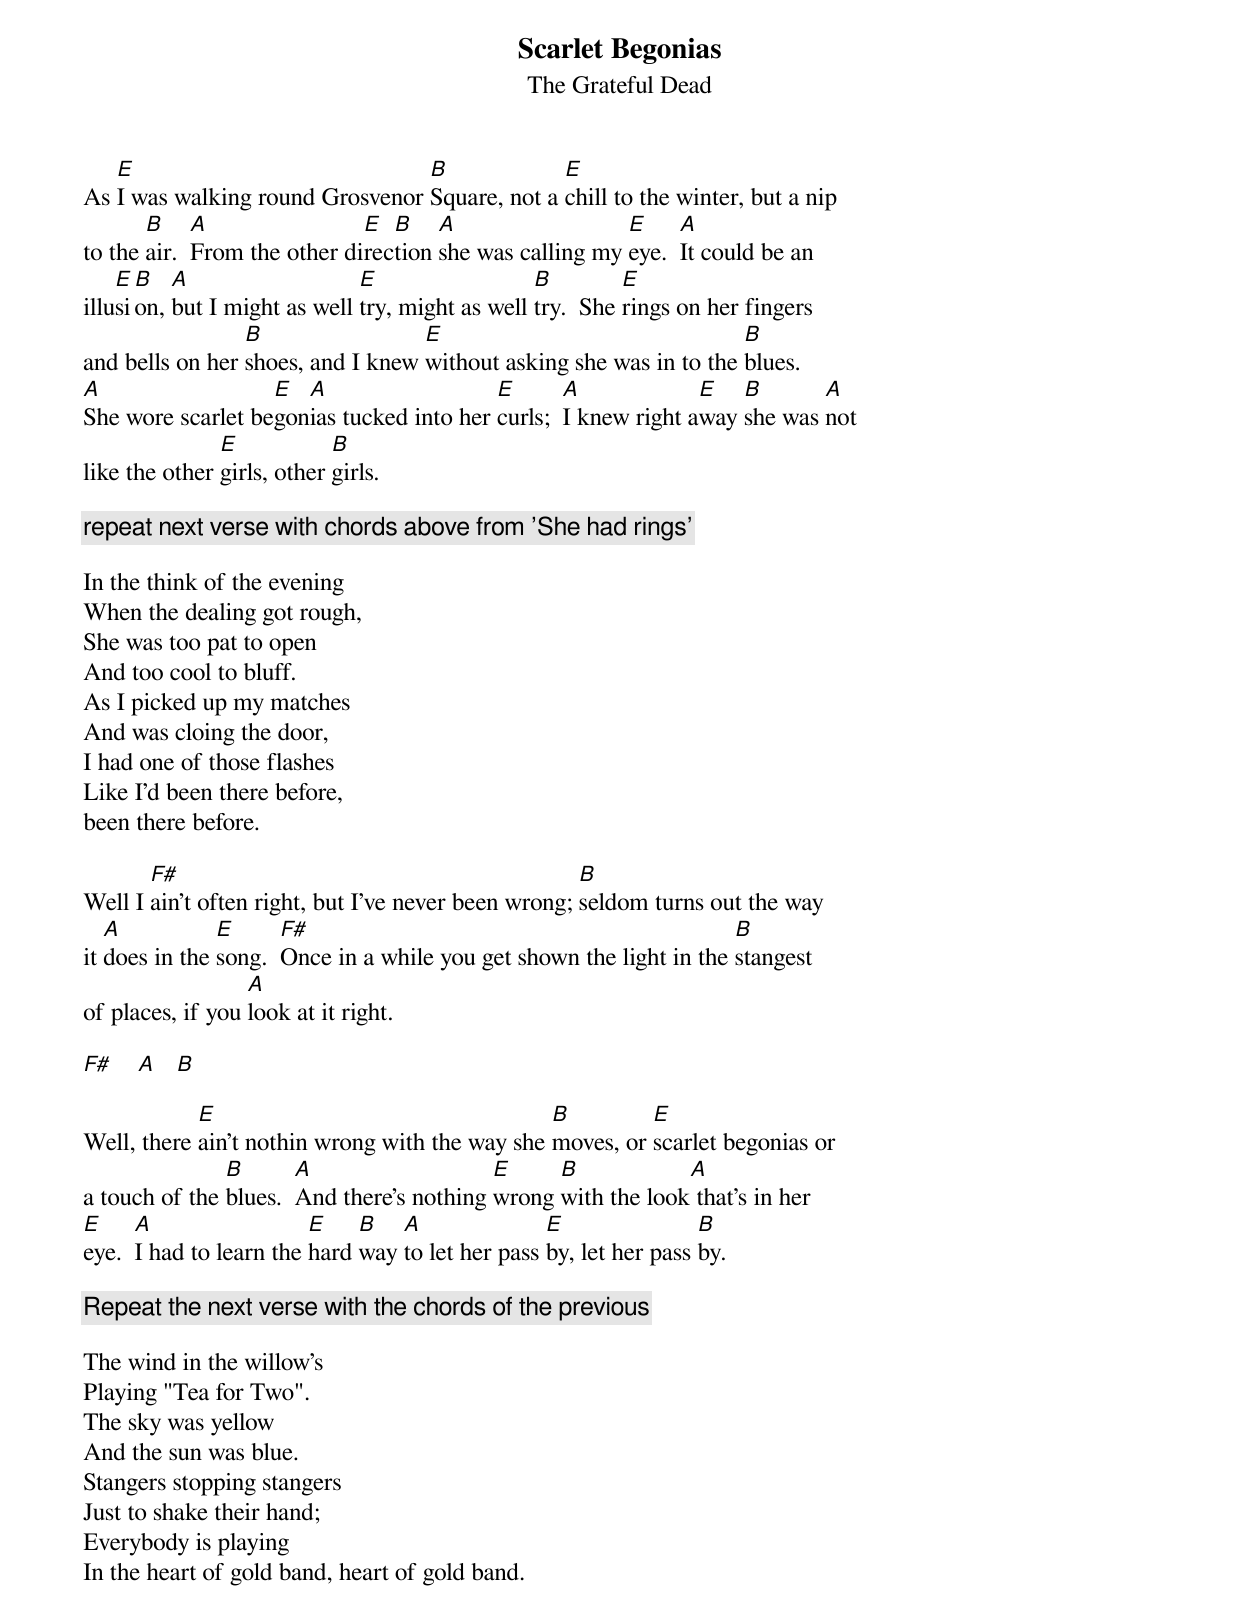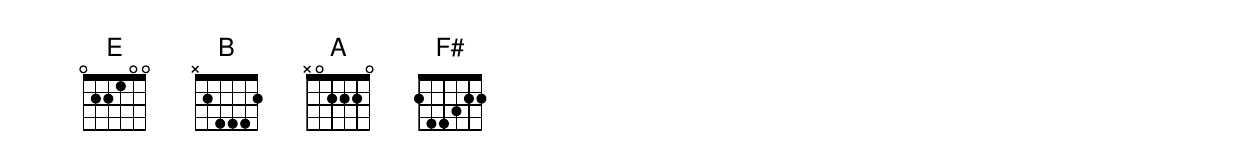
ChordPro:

{t:Scarlet Begonias}
{st:The Grateful Dead}

As [E]I was walking round Grosvenor [B]Square, not a [E]chill to the winter, but a nip
to the [B]air.  [A]From the other di[E]rec[B]tion [A]she was calling my [E]eye.  [A]It could be an
illu[E]si[B]on, [A]but I might as well [E]try, might as well [B]try.  She [E]rings on her fingers
and bells on her [B]shoes, and I knew [E]without asking she was in to the [B]blues.
[A]She wore scarlet be[E]gon[A]ias tucked into her [E]curls;  [A]I knew right a[E]way [B]she was [A]not
like the other [E]girls, other [B]girls.

{c:repeat next verse with chords above from 'She had rings'}

In the think of the evening
When the dealing got rough,
She was too pat to open
And too cool to bluff.
As I picked up my matches
And was cloing the door,
I had one of those flashes
Like I'd been there before,
been there before.

Well I [F#]ain't often right, but I've never been wrong; [B]seldom turns out the way
it [A]does in the [E]song.  [F#]Once in a while you get shown the light in the [B]stangest
of places, if you [A]look at it right.

[F#]    [A]   [B]

Well, there [E]ain't nothin wrong with the way she [B]moves, or [E]scarlet begonias or
a touch of the [B]blues.  [A]And there's nothing [E]wrong [B]with the look[A] that's in her
[E]eye.  [A]I had to learn the [E]hard [B]way [A]to let her pass [E]by, let her pass [B]by.

{c:Repeat the next verse with the chords of the previous}

The wind in the willow's
Playing "Tea for Two".
The sky was yellow
And the sun was blue.
Stangers stopping stangers
Just to shake their hand;
Everybody is playing
In the heart of gold band, heart of gold band.
